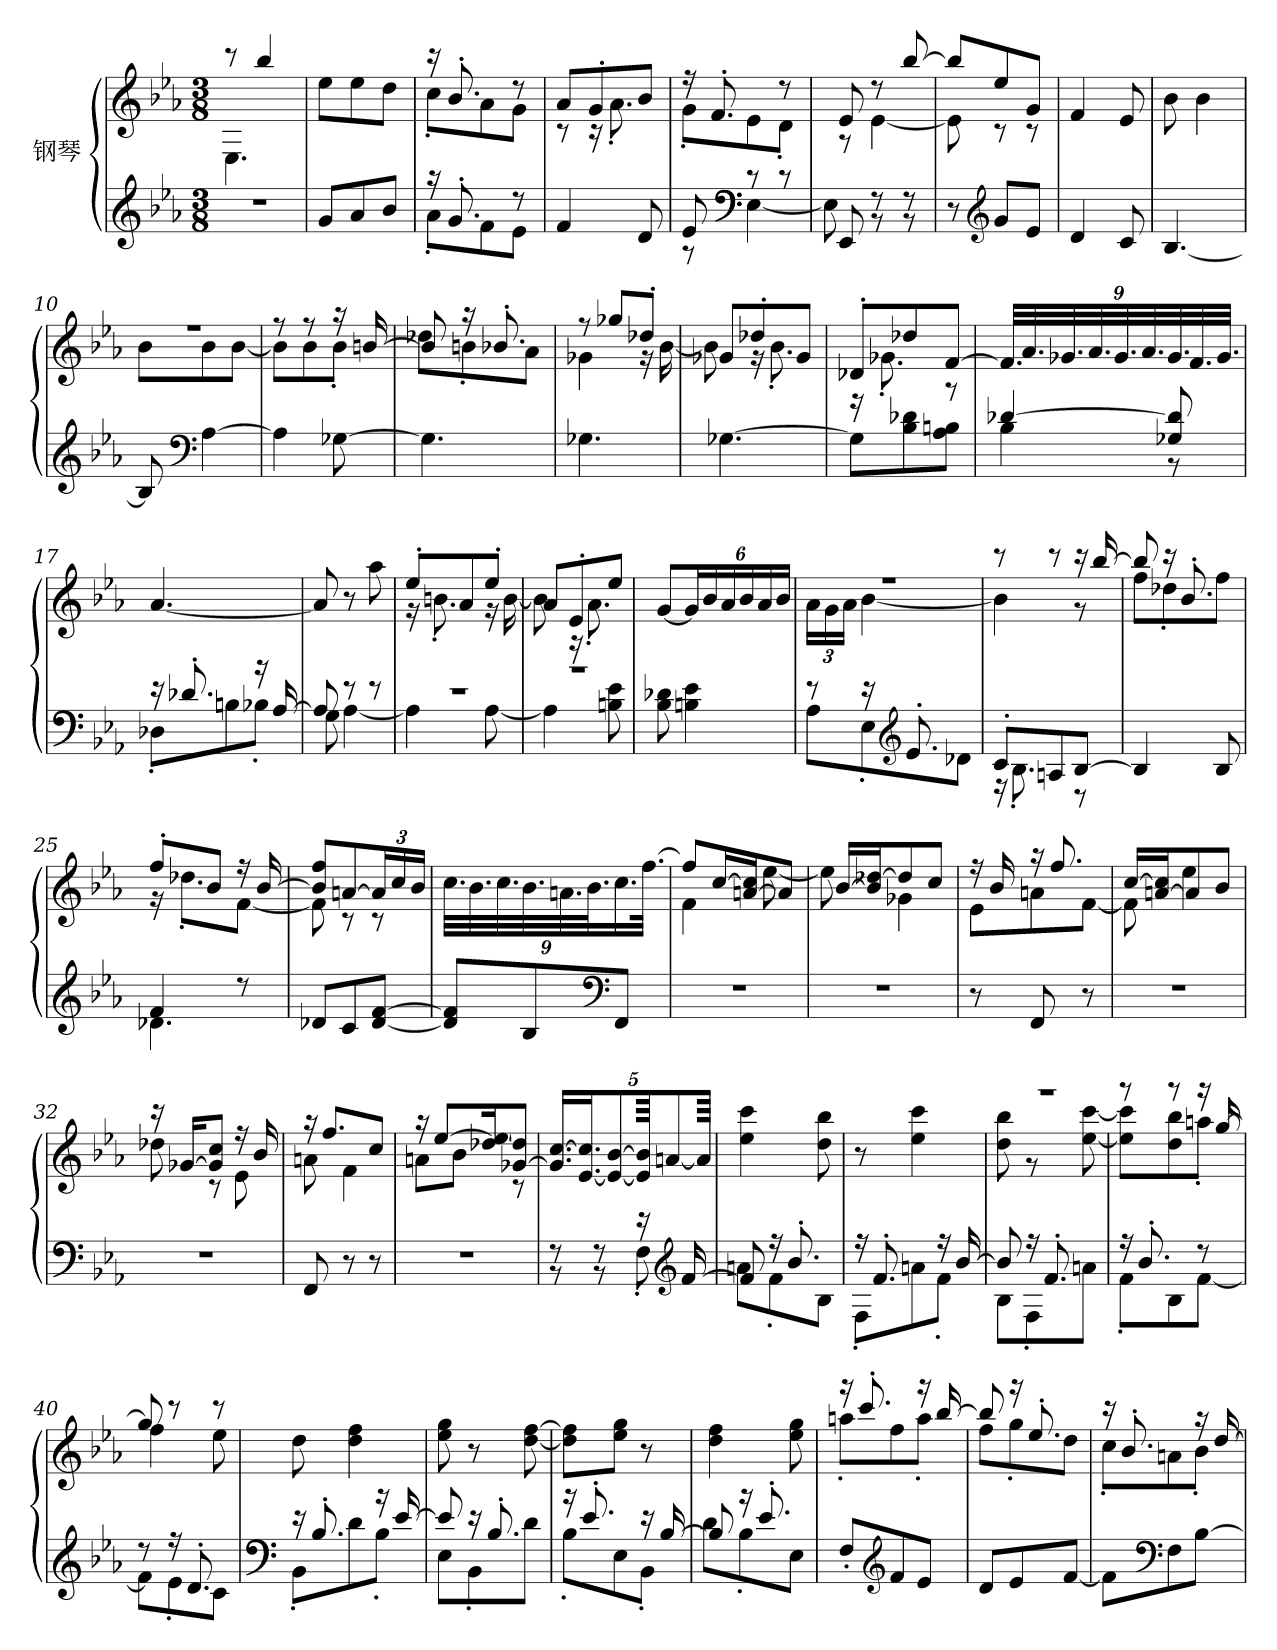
**kern	**kern
*part1	*part1
*staff2	*staff1
*I"钢琴	*
*clefG2	*clefG2
*k[b-e-a-]	*k[b-e-a-]
*M3/8	*M3/8
*MM160	*MM160
=1	=1
*	*^
4.r	8r	4.E-\
.	4bb-/	.
*	*v	*v
=2	=2
8g/L	8ee-\L
8a-/	8ee-\
8b-/J	8dd\J
=3	=3
*^	*^
16r	8a-'\L	16r	8cc'\L
8.g'/	.	8.b-'/	.
.	8f\	.	8a-\
8r	8e-\J	8r	8g\J
*v	*v	*	*
=4	=4	=4
4f/	8a-/L	8r
.	8g'/	16r
.	.	8.a-'\
8d/	8b-/J	.
=5	=5	=5
*^	*	*
8e-/	8r	16r	8g'\L
.	.	8.f'/	.
*clefF4	*	*	*
8r	[4E-\	.	8e-\
8r	.	8r	8d'\J
=6	=6	=6	=6
8EE-/	8E-\]	8e-/	8r
8r	8r	8r	[4e-\
8r	8r	[8bb-/	.
*v	*v	*	*
=7	=7	=7
8r	8bb-/L]	8e-\]
*clefG2	*	*
8g/L	8ee-/	8r
8e-/J	8g/J	8r
*	*v	*v
=8	=8
4d/	4f/
8c/	8e-/
!!LO:LB:g=z
=9	=9
[4.B-/	8b-\
.	4b-\
=10	=10
*	*^
8B-/]	4.r	8b-\L
*clefF4	*	*
[4A-\	.	8b-\
.	.	[8b-\J
=11	=11	=11
4A-\]	8r	8b-\L]
.	8r	8b-\
[8G-X\	16r	8b-'\J
.	[16bn/	.
=12	=12	=12
4.G-\]	8b/]	8dd-X\L
.	16r	8bn'\
.	8.b-X'/	.
.	.	8a-\J
=13	=13	=13
4.G-X\	8r	4g-X\
.	8gg-X/L	.
.	8dd-X'/J	16r
.	.	[16b-\
=14	=14	=14
[4.G-X\	8g-X/L	8b-\]
.	8dd-X'/	16r
.	.	8.b-'\
.	8g-/J	.
!!LO:LB:g=z	!!
=15	=15	=15
8G-\L]	8d-X'/L	16r
.	.	8.g-X'\
8B-\ 8d-X\	8dd-X/	.
8A-\ 8Bn\J	[8f/J	8r
*	*v	*v
=16	=16
*^	*
*	*	*Xbrackettup
[4d-X/	4B-\	36.f/LLL]
.	.	36.a-/
.	.	36.g-X/
.	.	36.a-/
.	.	36.g-/
.	.	36.a-/
8G-X/ 8d-/]	8r	36.g-/
.	.	36.f/
.	.	36.g-/JJJ
=17	=17	=17
16r	8D-X'\L	[4.a-/
8.d-X'/	.	.
.	8Bn\	.
16r	8B-X'\J	.
[16A-/	.	.
=18	=18	=18
8A-/]	8G\	8a-/]
8r	[4A-\	8r
8r	.	8aa-\
=19	=19	=19
*	*	*^
4.r	4A-\]	8ee-'/L	16r
.	.	.	8.bn'\
.	.	8a-/	.
.	[8A-\	8ee-'/J	16r
.	.	.	[16b\
!!LO:LB:g=z	!!
=20	=20	=20	=20
4.r	4A-\]	8a-/L	8b\]
.	.	8e-'/	16r
.	.	.	8.a-'\
.	8Bn\ 8e-\	8ee-/J	.
*v	*v	*	*
*	*v	*v
=21	=21
8B-\ 8d-X\	[8g/L
4Bn\ 4e-\	24g/L]
.	24b-/
.	24a-/
.	24b-/
.	24a-/
.	24b-/JJ
=22	=22
*^	*^
8r	8A-\L	4.r	24a-\LL
.	.	.	24g\
.	.	.	24a-\JJ
16r	8E-'\	.	[4b-\
*clefG2	*	*	*
8.e-'/	.	.	.
.	8d-X\J	.	.
=23	=23	=23	=23
8c'/L	16r	8r	4b-\]
.	8.B-'\	.	.
8An/	.	8r	.
[8B-/J	8r	16r	8r
.	.	[16bb-/	.
*v	*v	*	*
=24	=24	=24
4B-/]	8bb-/]	8ff\L
.	16r	8dd-X'\
.	8.b-'/	.
8B-/	.	8ff\J
!!LO:LB:g=z	!!
=25	=25	=25
*^	*	*
4f/	4.d-X\	8ff'/L	16r
.	.	.	8.dd-X'\L
.	.	8b-/J	.
8r	.	16r	[8f\J
.	.	[16b-/	.
*v	*v	*	*
=26	=26	=26
8d-X/L	8b-/] 8ff/L	8f\]
8c/	[8an/	8r
[8d-/ [8f/J	24a/L]	8r
.	24cc/	.
.	24b-/JJ	.
*	*v	*v
=27	=27
8d-/] 8f/]L	36.cc\LLL
.	36.b-\
.	36.cc\
8B-/	36.b-\
.	36.an\
.	36.b-\J
*clefF4	*
8FF/J	18.cc\
.	[36.ff\JJk
=28	=28
*	*^
4.r	8ff/L]	4f\
.	[16cc/L	.
.	[16an/ 16cc/]J	.
.	8a/J]	[8ee-\
=29	=29	=29
4.r	[16b-/LL	8ee-\]
.	16b-/] [16dd-X/J	.
.	8dd-/]	4g-X\
.	8cc/J	.
!!LO:LB:g=z	!!
=30	=30	=30
8r	16r	8e-\L
.	16b-/	.
8FF/	16r	8an\
.	8.ff/	.
8r	.	[8f\J
=31	=31	=31
4.r	[16cc/LL	8f\]
.	[16an/ 16cc/]J	.
.	8a/]	4ee-\
.	8b-/J	.
=32	=32	=32
4.r	16r	8dd-X\
.	[16g-X/KL	.
.	8g-/] 8cc/J	8r
.	16r	8e-\
.	16b-/	.
=33	=33	=33
8FF/	16r	8an\
.	8.ff/L	.
8r	.	4f\
8r	8cc/J	.
=34	=34	=34
4.r	16r	8an\L
.	[8ee-/L	.
.	.	8b-\J
.	[16dd-X/ 16ee-/]K	.
.	[8g-X/ 8dd-/]J	8r
*	*v	*v
!!LO:PB:g=z
=35	=35
*^	*
8r	8r	20.g-/] [20.cc/LL
.	.	[20.e-/ 20.cc/]J
8r	8r	.
.	.	10e-/_ [10b-/
16r	8F'\	80e-/] 80b-/]KKK
.	.	[10an/
*clefG2	*	*
[16f/	.	.
.	.	80a/Jkkk]
=36	=36	=36
8f/]	8an\L	4ee-\ 4ccc\
16r	8f'\	.
8.b-'/	.	.
.	8B-\J	8dd\ 8bb-\
=37	=37	=37
16r	8F'\L	8r
8.f'/	.	.
.	8an\	4ee-\ 4ccc\
16r	8f'\J	.
[16b-/	.	.
=38	=38	=38
*	*	*^
8b-/]	8B-\L	4.r	8dd\ 8bb-\
16r	8F'\	.	8r
8.f'/	.	.	.
.	8an\J	.	[8ee-\ [8ccc\
=39	=39	=39	=39
16r	8f'\L	8r	8ee-\] 8ccc\]L
8.b-'/	.	.	.
.	8B-\	8r	8dd\ 8bb-\
8r	[8f\J	16r	8aan'\J
.	.	[16gg/	.
!!LO:LB:g=z	!!
=40	=40	=40	=40
8r	8f\L]	8gg/]	4ff\
16r	8e-'\	8r	.
8.d'/	.	.	.
.	8c\J	8r	8ee-\
*	*	*v	*v
=41	=41	=41
*clefF4	*	*
16r	8BB-'\L	8dd\
8.B-'/	.	.
.	8d\	4dd\ 4ff\
16r	8B-'\J	.
[16e-/	.	.
=42	=42	=42
8e-/]	8E-\L	8ee-\ 8gg\
16r	8BB-'\	8r
8.B-'/	.	.
.	8d\J	[8dd\ [8ff\
=43	=43	=43
16r	8B-'\L	8dd\] 8ff\]L
8.e-'/	.	.
.	8E-\	8ee-\ 8gg\J
16r	8BB-'\J	8r
[16B-/	.	.
=44	=44	=44
8B-/]	8d\L	4dd\ 4ff\
16r	8B-'\	.
8.e-'/	.	.
.	8E-\J	8ee-\ 8gg\
*v	*v	*
=45	=45
*	*^
8F'/L	16r	8aan'\L
.	8.ccc'/	.
*clefG2	*	*
8f/	.	8ff\
8e-/J	16r	8aa'\J
.	[16bb-/	.
!!LO:LB:g=z	!!
=46	=46	=46
8d/L	8bb-/]	8ff\L
8e-/	16r	8gg'\
.	8.ee-'/	.
[8f/J	.	8dd\J
=47	=47	=47
8f\L]	16r	8cc'\L
.	8.b-'/	.
*clefF4	*	*
8F\	.	8an\
[8B-\J	16r	8b-'\J
.	[16dd/	.
*	*v	*v
=	=
*-	*-
